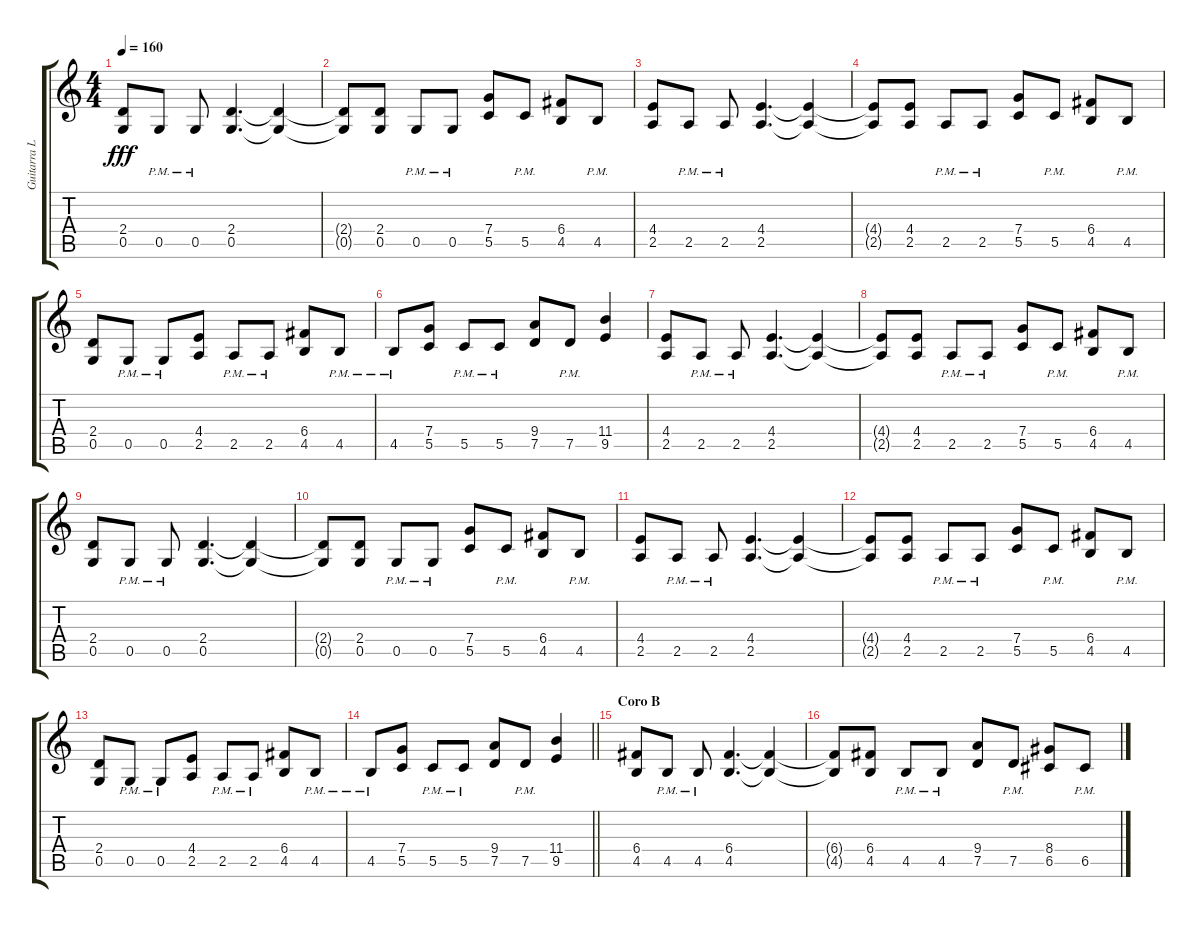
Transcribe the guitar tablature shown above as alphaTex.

\track ("Guitarra Lider" "Guitarra L") {instrument overdrivenguitar}
\staff {score tabs}
\tuning (D4 A3 F3 C3 G2 D2) {hide}
\ts (4 4)
\tempo 160
\clef g2
\ks c
(2.4 0.5).8{dy fff} 0.5{pm}.8 0.5{pm}.8 (2.4 0.5).4{d} (2.4{t} 0.5{t}).4 |
(2.4{t} 0.5{t}).8 (2.4 0.5).8 0.5{pm}.8 0.5{pm}.8 (7.4 5.5).8 5.5{pm}.8 (6.4 4.5).8 4.5{pm}.8 |
(4.4 2.5).8 2.5{pm}.8 2.5{pm}.8 (4.4 2.5).4{d} (4.4{t} 2.5{t}).4 |
(4.4{t} 2.5{t}).8 (4.4 2.5).8 2.5{pm}.8 2.5{pm}.8 (7.4 5.5).8 5.5{pm}.8 (6.4 4.5).8 4.5{pm}.8 |
(2.4 0.5).8 0.5{pm}.8 0.5{pm}.8 (4.4 2.5).8 2.5{pm}.8 2.5{pm}.8 (6.4 4.5).8 4.5{pm}.8 |
4.5{pm}.8 (7.4 5.5).8 5.5{pm}.8 5.5{pm}.8 (9.4 7.5).8 7.5{pm}.8 (11.4 9.5).4 |
(4.4 2.5).8 2.5{pm}.8 2.5{pm}.8 (4.4 2.5).4{d} (4.4{t} 2.5{t}).4 |
(4.4{t} 2.5{t}).8 (4.4 2.5).8 2.5{pm}.8 2.5{pm}.8 (7.4 5.5).8 5.5{pm}.8 (6.4 4.5).8 4.5{pm}.8 |
(2.4 0.5).8 0.5{pm}.8 0.5{pm}.8 (2.4 0.5).4{d} (2.4{t} 0.5{t}).4 |
(2.4{t} 0.5{t}).8 (2.4 0.5).8 0.5{pm}.8 0.5{pm}.8 (7.4 5.5).8 5.5{pm}.8 (6.4 4.5).8 4.5{pm}.8 |
(4.4 2.5).8 2.5{pm}.8 2.5{pm}.8 (4.4 2.5).4{d} (4.4{t} 2.5{t}).4 |
(4.4{t} 2.5{t}).8 (4.4 2.5).8 2.5{pm}.8 2.5{pm}.8 (7.4 5.5).8 5.5{pm}.8 (6.4 4.5).8 4.5{pm}.8 |
(2.4 0.5).8 0.5{pm}.8 0.5{pm}.8 (4.4 2.5).8 2.5{pm}.8 2.5{pm}.8 (6.4 4.5).8 4.5{pm}.8 |
\barLineRight lightlight
4.5{pm}.8 (7.4 5.5).8 5.5{pm}.8 5.5{pm}.8 (9.4 7.5).8 7.5{pm}.8 (11.4 9.5).4 |
\section ("" "Coro B")
(6.4 4.5).8 4.5{pm}.8 4.5{pm}.8 (6.4 4.5).4{d} (6.4{t} 4.5{t}).4 |
(6.4{t} 4.5{t}).8 (6.4 4.5).8 4.5{pm}.8 4.5{pm}.8 (9.4 7.5).8 7.5{pm}.8 (8.4 6.5).8 6.5{pm}.8
